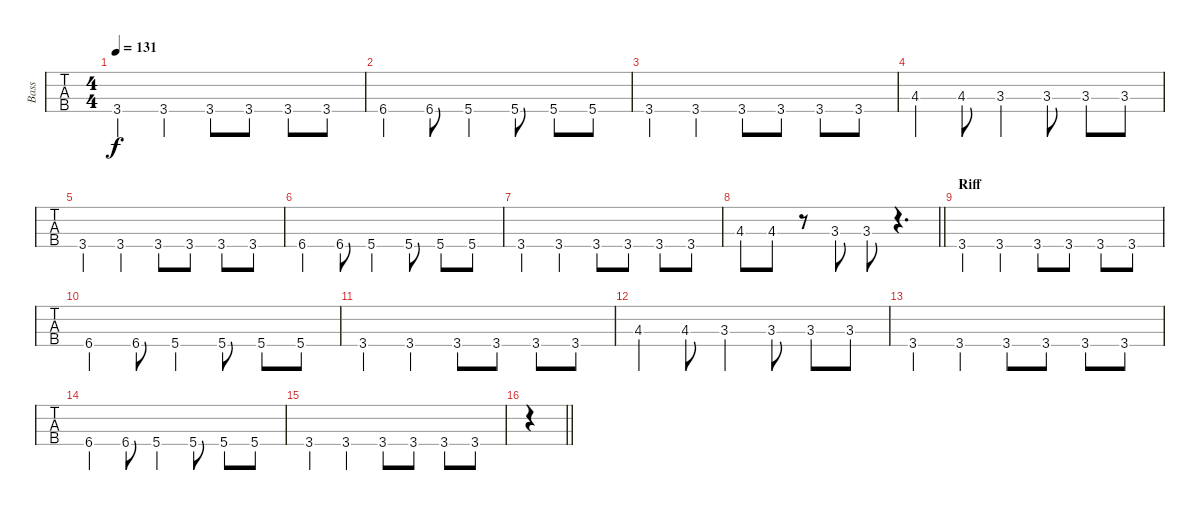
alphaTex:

\track ("Bass" "Bass") {instrument electricbassfinger}
\staff {tabs}
\tuning (G2 D2 A1 D1) {hide}
\ts (4 4)
\tempo 131
\clef f4
\ks eb
3.4.4{dy f instrument electricbassfinger} 3.4.4 3.4.8 3.4.8 3.4.8 3.4.8 |
6.4.4 6.4.8 5.4.4 5.4.8 5.4.8 5.4.8 |
3.4.4 3.4.4 3.4.8 3.4.8 3.4.8 3.4.8 |
4.3.4 4.3.8 3.3.4 3.3.8 3.3.8 3.3.8 |
3.4.4 3.4.4 3.4.8 3.4.8 3.4.8 3.4.8 |
6.4.4 6.4.8 5.4.4 5.4.8 5.4.8 5.4.8 |
3.4.4 3.4.4 3.4.8 3.4.8 3.4.8 3.4.8 |
\barLineRight lightlight
4.3.8 4.3.8 r.8 3.3.8 3.3.8 r.4{d} |
\section ("" "Riff")
3.4.4 3.4.4 3.4.8 3.4.8 3.4.8 3.4.8 |
6.4.4 6.4.8 5.4.4 5.4.8 5.4.8 5.4.8 |
3.4.4 3.4.4 3.4.8 3.4.8 3.4.8 3.4.8 |
4.3.4 4.3.8 3.3.4 3.3.8 3.3.8 3.3.8 |
3.4.4 3.4.4 3.4.8 3.4.8 3.4.8 3.4.8 |
6.4.4 6.4.8 5.4.4 5.4.8 5.4.8 5.4.8 |
3.4.4 3.4.4 3.4.8 3.4.8 3.4.8 3.4.8 |
\barLineRight lightlight
